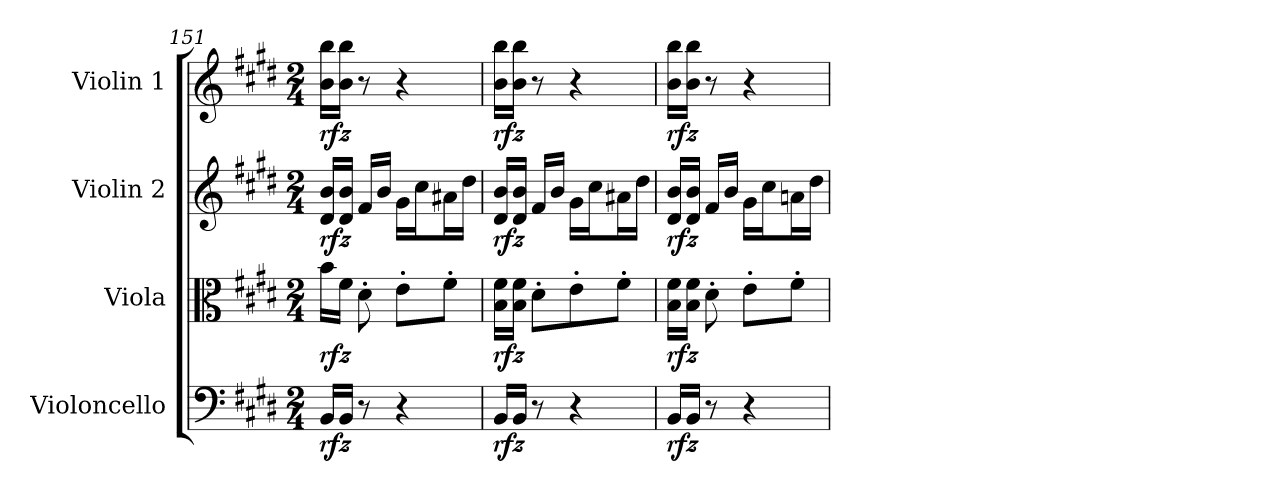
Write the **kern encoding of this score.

**kern	**dynam	**kern	**dynam	**kern	**dynam	**kern	**dynam
*part4	*part4	*part3	*part3	*part2	*part2	*part1	*part1
*staff4	*staff4	*staff3	*staff3	*staff2	*staff2	*staff1	*staff1
*I"Violoncello	*	*I"Viola	*	*I"Violin 2	*	*I"Violin 1	*
*I'Vc	*	*I'Vla	*	*I'Vln	*	*I'Vln	*
*clefF4	*	*clefC3	*	*clefG2	*	*clefG2	*
*k[f#c#g#d#]	*	*k[f#c#g#d#]	*	*k[f#c#g#d#]	*	*k[f#c#g#d#]	*
*M2/4	*	*M2/4	*	*M2/4	*	*M2/4	*
=151	=151	=151	=151	=151	=151	=151	=151
!	!LO:DY:b	!	!LO:DY:b	!	!LO:DY:b	!	!LO:DY:b
16BB/LL	rfz	16b\LL	rfz	16d#/ 16b/LL	rfz	16b\ 16bb\LL	rfz
16BB/JJ	.	16f#\JJ	.	16d#/ 16b/JJ	.	16b\ 16bb\JJ	.
8r	.	8d#'\	.	16f#/LL	.	8r	.
.	.	.	.	16b/JJ	.	.	.
4r	.	8e'\L	.	16g#\LL	.	4r	.
.	.	.	.	16cc#\J	.	.	.
.	.	8f#'\J	.	16a#X\L	.	.	.
.	.	.	.	16dd#\JJ	.	.	.
=152	=152	=152	=152	=152	=152	=152	=152
!	!LO:DY:b	!	!LO:DY:b	!	!LO:DY:b	!	!LO:DY:b
16BB/LL	rfz	16B\ 16f#\LL	rfz	16d#/ 16b/LL	rfz	16b\ 16bb\LL	rfz
16BB/JJ	.	16B\ 16f#\JJ	.	16d#/ 16b/JJ	.	16b\ 16bb\JJ	.
8r	.	8d#'\L	.	16f#/LL	.	8r	.
.	.	.	.	16b/JJ	.	.	.
4r	.	8e'\	.	16g#\LL	.	4r	.
.	.	.	.	16cc#\J	.	.	.
.	.	8f#'\J	.	16a#X\L	.	.	.
.	.	.	.	16dd#\JJ	.	.	.
!!LO:LB:g=z
=153	=153	=153	=153	=153	=153	=153	=153
!	!LO:DY:b	!	!LO:DY:b	!	!LO:DY:b	!	!LO:DY:b
16BB/LL	rfz	16B\ 16f#\LL	rfz	16d#/ 16b/LL	rfz	16b\ 16bb\LL	rfz
16BB/JJ	.	16B\ 16f#\JJ	.	16d#/ 16b/JJ	.	16b\ 16bb\JJ	.
8r	.	8d#'\	.	16f#/LL	.	8r	.
.	.	.	.	16b/JJ	.	.	.
4r	.	8e'\L	.	16g#\LL	.	4r	.
.	.	.	.	16cc#\J	.	.	.
.	.	8f#'\J	.	16an\L	.	.	.
.	.	.	.	16dd#\JJ	.	.	.
=	=	=	=	=	=	=	=
*-	*-	*-	*-	*-	*-	*-	*-
